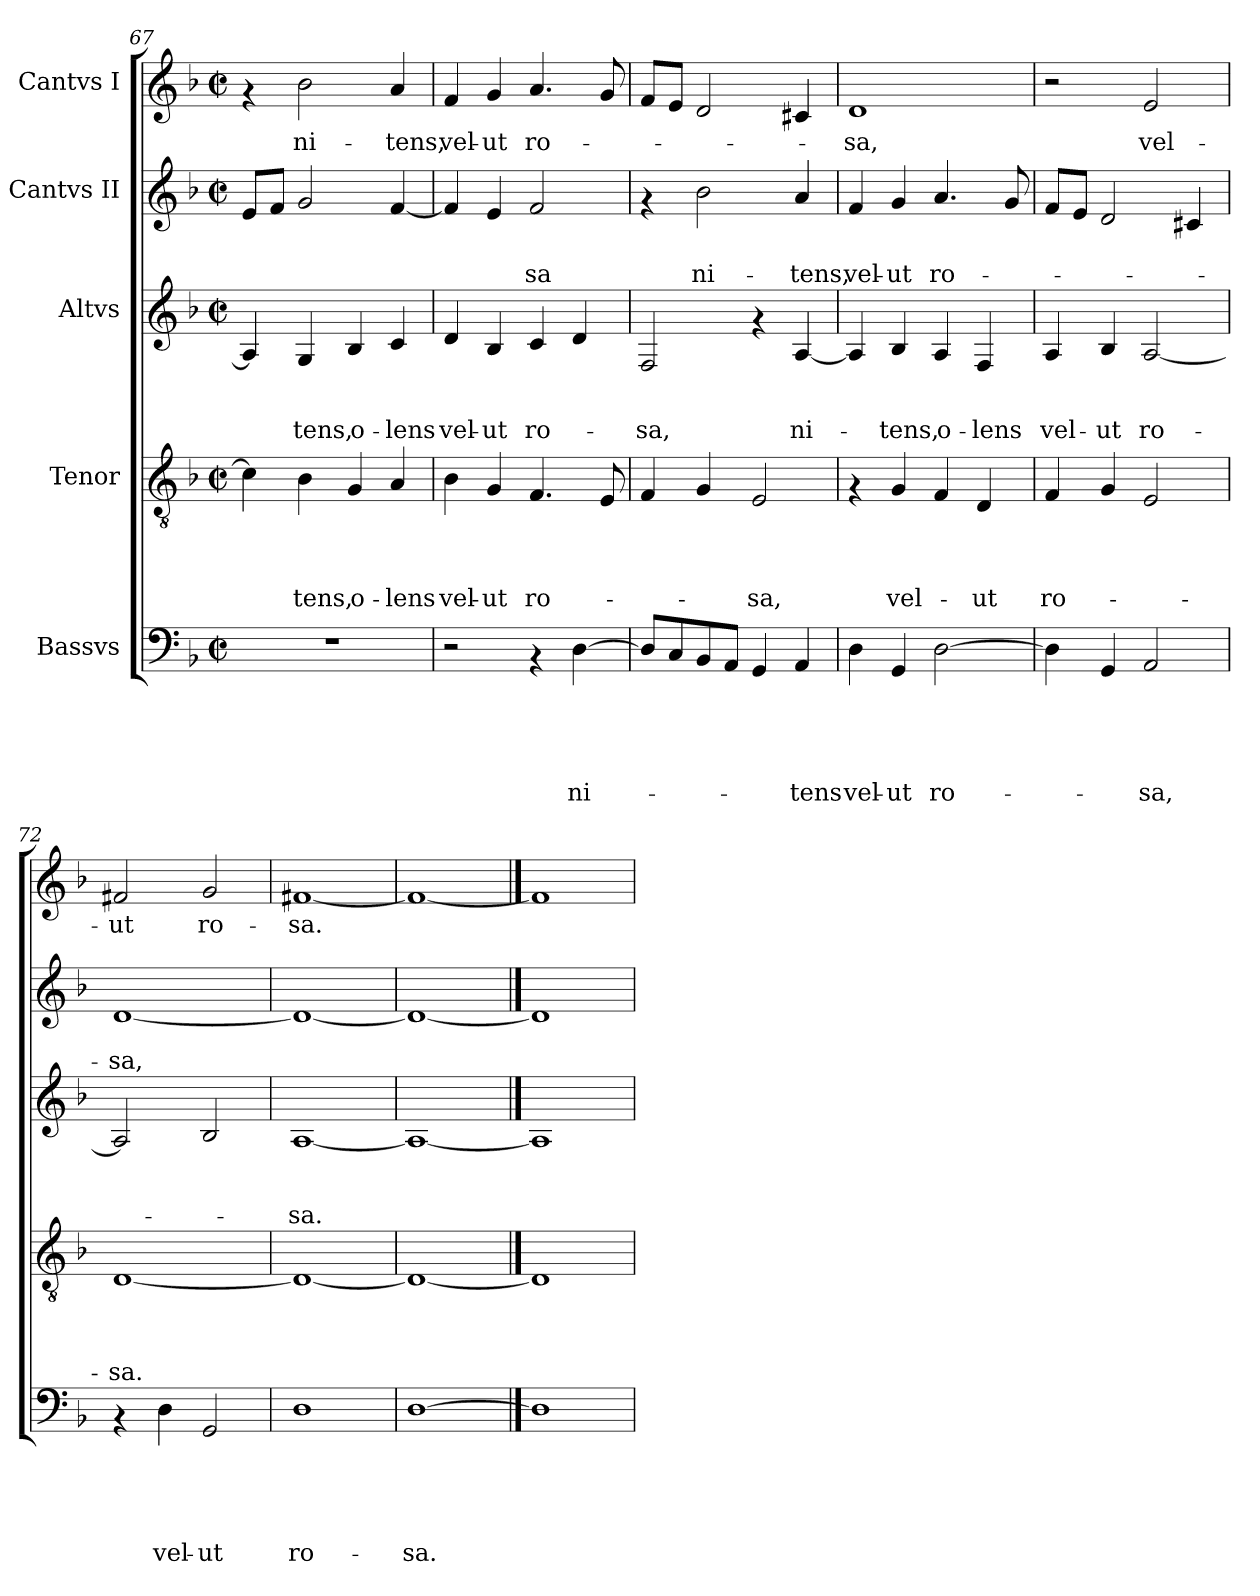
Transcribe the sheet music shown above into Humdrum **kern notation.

**kern	**text	**text	**text	**text	**text	**kern	**text	**text	**text	**text	**kern	**text	**text	**text	**kern	**text	**text	**kern	**text
*part5	*part5	*part5	*part5	*part5	*part5	*part4	*part4	*part4	*part4	*part4	*part3	*part3	*part3	*part3	*part2	*part2	*part2	*part1	*part1
*staff5	*staff5	*staff5	*staff5	*staff5	*staff5	*staff4	*staff4	*staff4	*staff4	*staff4	*staff3	*staff3	*staff3	*staff3	*staff2	*staff2	*staff2	*staff1	*staff1
*I"Bassvs	*	*	*	*	*	*I"Tenor	*	*	*	*	*I"Altvs	*	*	*	*I"Cantvs II	*	*	*I"Cantvs I	*
*clefF4	*	*	*	*	*	*clefGv2	*	*	*	*	*clefG2	*	*	*	*clefG2	*	*	*clefG2	*
*k[b-]	*	*	*	*	*	*k[b-]	*	*	*	*	*k[b-]	*	*	*	*k[b-]	*	*	*k[b-]	*
*F:	*	*	*	*	*	*F:	*	*	*	*	*F:	*	*	*	*F:	*	*	*F:	*
*M2/2	*	*	*	*	*	*M2/2	*	*	*	*	*M2/2	*	*	*	*M2/2	*	*	*M2/2	*
*met(c|)	*	*	*	*	*	*met(c|)	*	*	*	*	*met(c|)	*	*	*	*met(c|)	*	*	*met(c|)	*
=67	=67	=67	=67	=67	=67	=67	=67	=67	=67	=67	=67	=67	=67	=67	=67	=67	=67	=67	=67
1r	.	.	.	.	.	4c\]	.	.	.	.	4A/]	.	.	.	8e/L	.	.	4rf	.
.	.	.	.	.	.	.	.	.	.	.	.	.	.	.	8f/J	.	.	.	.
!	!	!	!	!	!	!	!	!	!	!LO:LY:b	!	!	!	!LO:LY:b	!	!	!	!	!LO:LY:b
.	.	.	.	.	.	4B-\	.	.	.	-tens,	4G/	.	.	-tens,	2g/	.	.	2b-\	ni-
!	!	!	!	!	!	!	!	!	!	!LO:LY:b	!	!	!	!LO:LY:b	!	!	!	!	!
.	.	.	.	.	.	4G/	.	.	.	o-	4B-/	.	.	o-	.	.	.	.	.
!	!	!	!	!	!	!	!	!	!	!LO:LY:b	!	!	!	!LO:LY:b	!	!	!	!	!LO:LY:b
.	.	.	.	.	.	4A/	.	.	.	-lens	4c/	.	.	-lens	[<4f/	.	.	4a/	-tens,
=68	=68	=68	=68	=68	=68	=68	=68	=68	=68	=68	=68	=68	=68	=68	=68	=68	=68	=68	=68
!	!	!	!	!	!	!	!	!	!	!LO:LY:b	!	!	!	!LO:LY:b	!	!	!	!	!LO:LY:b
2r	.	.	.	.	.	4B-\	.	.	.	vel-	4d/	.	.	vel-	4f/]	.	.	4f/	vel-
!	!	!	!	!	!	!	!	!	!	!LO:LY:b	!	!	!	!LO:LY:b	!	!	!	!	!LO:LY:b
.	.	.	.	.	.	4G/	.	.	.	-ut	4B-/	.	.	-ut	4e/	.	.	4g/	-ut
!	!	!	!	!	!	!	!	!	!	!LO:LY:b	!	!	!	!LO:LY:b	!	!	!LO:LY:b	!	!LO:LY:b
4rAA	.	.	.	.	.	4.F/	.	.	.	ro-	4c/	.	.	ro-	2f/	.	-sa	4.a/	ro-
!	!	!	!	!	!LO:LY:b	!	!	!	!	!	!	!	!	!	!	!	!	!	!
[>4D\	.	.	.	.	ni-	.	.	.	.	.	4d/	.	.	.	.	.	.	.	.
.	.	.	.	.	.	8E/	.	.	.	.	.	.	.	.	.	.	.	8g/	.
=69	=69	=69	=69	=69	=69	=69	=69	=69	=69	=69	=69	=69	=69	=69	=69	=69	=69	=69	=69
!	!	!	!	!	!	!	!	!	!	!	!	!	!	!LO:LY:b	!	!	!	!	!
8D/L]	.	.	.	.	.	4F/	.	.	.	.	2F/	.	.	-sa,	4rf	.	.	8f/L	.
8C/	.	.	.	.	.	.	.	.	.	.	.	.	.	.	.	.	.	8e/J	.
!	!	!	!	!	!	!	!	!	!	!	!	!	!	!	!	!	!LO:LY:b	!	!
8BB-/	.	.	.	.	.	4G/	.	.	.	.	.	.	.	.	2b-\	.	ni-	2d/	.
8AA/J	.	.	.	.	.	.	.	.	.	.	.	.	.	.	.	.	.	.	.
!	!	!	!	!	!	!	!	!	!	!LO:LY:b	!	!	!	!	!	!	!	!	!
4GG/	.	.	.	.	.	2E/	.	.	.	-sa,	4rf	.	.	.	.	.	.	.	.
!	!	!	!	!	!LO:LY:b	!	!	!	!	!	!	!	!	!LO:LY:b	!	!	!LO:LY:b	!	!
4AA/	.	.	.	.	-tens	.	.	.	.	.	[<4A/	.	.	ni-	4a/	.	-tens,	4c#X/	.
=70	=70	=70	=70	=70	=70	=70	=70	=70	=70	=70	=70	=70	=70	=70	=70	=70	=70	=70	=70
!	!	!	!	!	!LO:LY:b	!	!	!	!	!	!	!	!	!	!	!	!LO:LY:b	!	!LO:LY:b
4D\	.	.	.	.	vel-	4rF	.	.	.	.	4A/]	.	.	.	4f/	.	vel-	1d	-sa,
!	!	!	!	!	!LO:LY:b	!	!	!	!	!LO:LY:b	!	!	!	!LO:LY:b	!	!	!LO:LY:b	!	!
4GG/	.	.	.	.	-ut	4G/	.	.	.	vel-	4B-/	.	.	-tens,	4g/	.	-ut	.	.
!	!	!	!	!	!LO:LY:b	!	!	!	!	!	!	!	!	!LO:LY:b	!	!	!LO:LY:b	!	!
[>2D\	.	.	.	.	ro-	4F/	.	.	.	.	4A/	.	.	o-	4.a/	.	ro-	.	.
!	!	!	!	!	!	!	!	!	!	!LO:LY:b	!	!	!	!LO:LY:b	!	!	!	!	!
.	.	.	.	.	.	4D/	.	.	.	-ut	4F/	.	.	-lens	.	.	.	.	.
.	.	.	.	.	.	.	.	.	.	.	.	.	.	.	8g/	.	.	.	.
=71	=71	=71	=71	=71	=71	=71	=71	=71	=71	=71	=71	=71	=71	=71	=71	=71	=71	=71	=71
!	!	!	!	!	!	!	!	!	!	!LO:LY:b	!	!	!	!LO:LY:b	!	!	!	!	!
4D\]	.	.	.	.	.	4F/	.	.	.	ro-	4A/	.	.	vel-	8f/L	.	.	2r	.
.	.	.	.	.	.	.	.	.	.	.	.	.	.	.	8e/J	.	.	.	.
!	!	!	!	!	!	!	!	!	!	!	!	!	!	!LO:LY:b	!	!	!	!	!
4GG/	.	.	.	.	.	4G/	.	.	.	.	4B-/	.	.	-ut	2d/	.	.	.	.
!	!	!	!	!	!LO:LY:b	!	!	!	!	!	!	!	!	!LO:LY:b	!	!	!	!	!LO:LY:b
2AA/	.	.	.	.	-sa,	2E/	.	.	.	.	[<2A/	.	.	ro-	.	.	.	2e/	vel-
.	.	.	.	.	.	.	.	.	.	.	.	.	.	.	4c#X/	.	.	.	.
=72	=72	=72	=72	=72	=72	=72	=72	=72	=72	=72	=72	=72	=72	=72	=72	=72	=72	=72	=72
!	!	!	!	!	!	!	!	!	!	!LO:LY:b	!	!	!	!	!	!	!LO:LY:b	!	!LO:LY:b
4rAA	.	.	.	.	.	[<1D	.	.	.	-sa.	2A/]	.	.	.	[<1d	.	-sa,	2f#X/	-ut
!	!	!	!	!	!LO:LY:b	!	!	!	!	!	!	!	!	!	!	!	!	!	!
4D\	.	.	.	.	vel-	.	.	.	.	.	.	.	.	.	.	.	.	.	.
!	!	!	!	!	!LO:LY:b	!	!	!	!	!	!	!	!	!	!	!	!	!	!LO:LY:b
2GG/	.	.	.	.	-ut	.	.	.	.	.	2B-/	.	.	.	.	.	.	2g/	ro-
=73	=73	=73	=73	=73	=73	=73	=73	=73	=73	=73	=73	=73	=73	=73	=73	=73	=73	=73	=73
!	!	!	!	!	!LO:LY:b	!	!	!	!	!	!	!	!	!LO:LY:b	!	!	!	!	!LO:LY:b
1D	.	.	.	.	ro-	1D_	.	.	.	.	[<1A	.	.	-sa.	1d_	.	.	[<1f#X	-sa.
=74	=74	=74	=74	=74	=74	=74	=74	=74	=74	=74	=74	=74	=74	=74	=74	=74	=74	=74	=74
!	!	!	!	!	!LO:LY:b	!	!	!	!	!	!	!	!	!	!	!	!	!	!
[1D	.	.	.	.	-sa.	1D_	.	.	.	.	1A_	.	.	.	1d_	.	.	1f#_	.
==75	==75	==75	==75	==75	==75	==75	==75	==75	==75	==75	==75	==75	==75	==75	==75	==75	==75	==75	==75
1D]	.	.	.	.	.	1D]	.	.	.	.	1A]	.	.	.	1d]	.	.	1f#]	.
=	=	=	=	=	=	=	=	=	=	=	=	=	=	=	=	=	=	=	=
*-	*-	*-	*-	*-	*-	*-	*-	*-	*-	*-	*-	*-	*-	*-	*-	*-	*-	*-	*-
